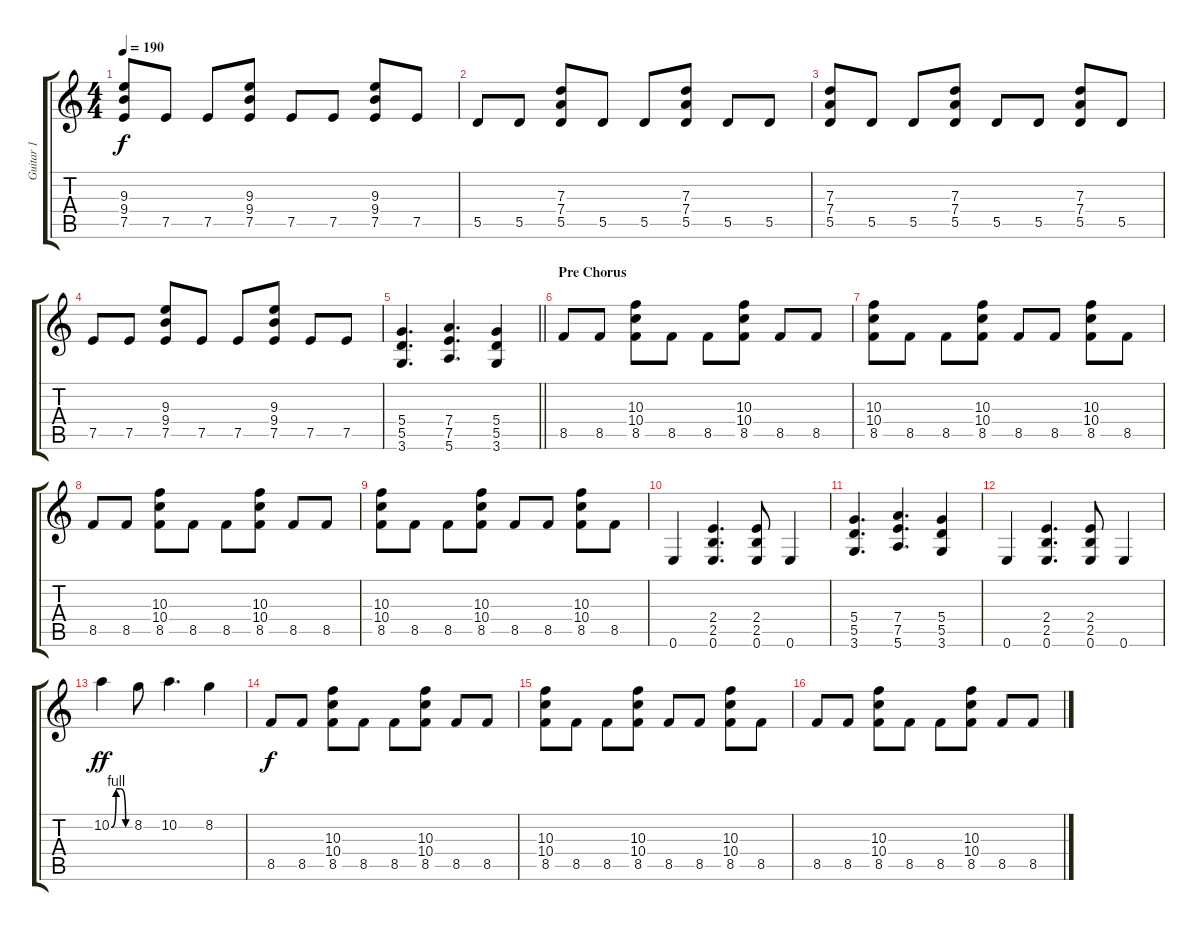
\track ("Guitar 1" "Guitar 1") {instrument distortionguitar}
\staff {score tabs}
\tuning (E4 B3 G3 D3 A2 E2) {hide}
\ts (4 4)
\tempo 190
\clef g2
\ks c
(9.3 9.4 7.5).8{dy f} 7.5.8 7.5.8 (9.3 9.4 7.5).8 7.5.8 7.5.8 (9.3 9.4 7.5).8 7.5.8 |
5.5.8 5.5.8 (7.3 7.4 5.5).8 5.5.8 5.5.8 (7.3 7.4 5.5).8 5.5.8 5.5.8 |
(7.3 7.4 5.5).8 5.5.8 5.5.8 (7.3 7.4 5.5).8 5.5.8 5.5.8 (7.3 7.4 5.5).8 5.5.8 |
7.5.8 7.5.8 (9.3 9.4 7.5).8 7.5.8 7.5.8 (9.3 9.4 7.5).8 7.5.8 7.5.8 |
\barLineRight lightlight
(5.4 5.5 3.6).4{d} (7.4 7.5 5.6).4{d} (5.4 5.5 3.6).4 |
\section ("" "Pre Chorus")
8.5.8 8.5.8 (10.3 10.4 8.5).8 8.5.8 8.5.8 (10.3 10.4 8.5).8 8.5.8 8.5.8 |
(10.3 10.4 8.5).8 8.5.8 8.5.8 (10.3 10.4 8.5).8 8.5.8 8.5.8 (10.3 10.4 8.5).8 8.5.8 |
8.5.8 8.5.8 (10.3 10.4 8.5).8 8.5.8 8.5.8 (10.3 10.4 8.5).8 8.5.8 8.5.8 |
(10.3 10.4 8.5).8 8.5.8 8.5.8 (10.3 10.4 8.5).8 8.5.8 8.5.8 (10.3 10.4 8.5).8 8.5.8 |
0.6.4 (2.4 2.5 0.6).4{d} (2.4 2.5 0.6).8 0.6.4 |
(5.4 5.5 3.6).4{d} (7.4 7.5 5.6).4{d} (5.4 5.5 3.6).4 |
0.6.4 (2.4 2.5 0.6).4{d} (2.4 2.5 0.6).8 0.6.4 |
10.2{be (custom 0 0 15 4 30 4 45 0 60 0)}.4{dy ff} 8.2.8 10.2.4{d} 8.2.4 |
8.5.8{dy f} 8.5.8 (10.3 10.4 8.5).8 8.5.8 8.5.8 (10.3 10.4 8.5).8 8.5.8 8.5.8 |
(10.3 10.4 8.5).8 8.5.8 8.5.8 (10.3 10.4 8.5).8 8.5.8 8.5.8 (10.3 10.4 8.5).8 8.5.8 |
8.5.8 8.5.8 (10.3 10.4 8.5).8 8.5.8 8.5.8 (10.3 10.4 8.5).8 8.5.8 8.5.8
